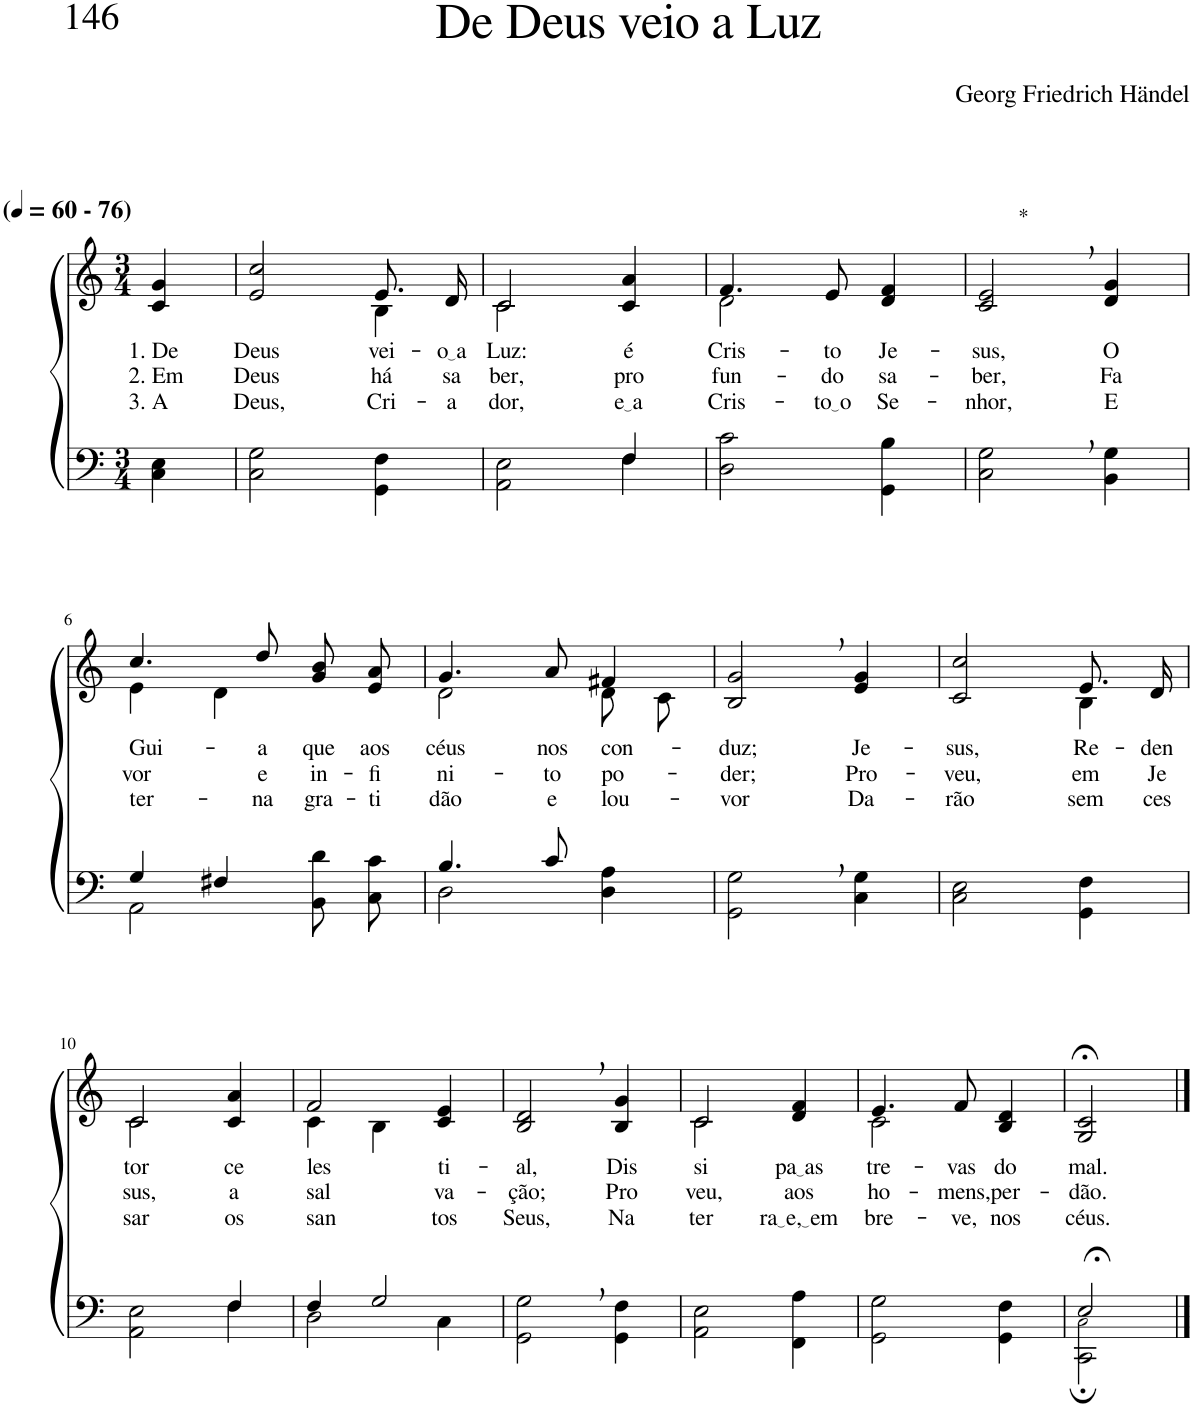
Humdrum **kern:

**kern	**kern	**text	**text	**text
*part2	*part1	*part1	*part1	*part1
*staff2	*staff1	*staff1	*staff1	*staff1
*I"Parte III e IV	*I"Parte I e II	*	*	*
*clefF4	*clefG2	*	*	*
*Trd-1c-2	*Trd-1c-2	*	*	*
*k[]	*k[]	*	*	*
*M3/4	*M3/4	*	*	*
*MM60	*MM60	*	*	*
=1	=1	=1	=1	=1
!	!LO:TX:a:B:t=(	!	!	!
!	!LO:TX:a:B:t=- 76)	!	!	!
!	!	!LO:LY:b	!LO:LY:b	!LO:LY:b
4C\ 4E\	4c/ 4g/	1. De	2. Em	3. A
=2	=2	=2	=2	=2
!	!	!LO:LY:b	!LO:LY:b	!LO:LY:b
*	*^	*	*	*
2C\ 2G\	2e/ 2cc/	2ryy	Deus	Deus	Deus,
!	!	!	!LO:LY:b	!LO:LY:b	!LO:LY:b
4GG\ 4F\	8.e/L	4B\	vei-	há	Cri-
!	!	!	!LO:LY:b	!LO:LY:b	!LO:LY:b
.	16d/Jk	.	o a	sa-	-a-
=3	=3	=3	=3	=3	=3
*^	*	*	*	*	*
!	!	!	!	!LO:LY:b	!LO:LY:b	!LO:LY:b
2ryy	2AA\ 2E\	2c/	2c\	Luz:	-ber,	-dor,
!	!	!	!	!LO:LY:b	!LO:LY:b	!LO:LY:b
4F/	4F\	4c/ 4a/	4ryy	é	pro-	e a
=4	=4	=4	=4	=4	=4	=4
!	!	!	!	!LO:LY:b	!LO:LY:b	!LO:LY:b
*v	*v	*	*	*	*	*
2D\ 2c\	4.f/	2d\	Cris-	-fun-	Cris-
!	!	!	!LO:LY:b	!LO:LY:b	!LO:LY:b
.	8e/	.	-to	-do	to o
!	!	!	!LO:LY:b	!LO:LY:b	!LO:LY:b
4GG\ 4B\	4d/ 4f/	4ryy	Je-	sa-	Se-
=5	=5	=5	=5	=5	=5
!	!LO:TX:a:t=*	!	!	!	!
!	!	!	!LO:LY:b	!LO:LY:b	!LO:LY:b
*	*v	*v	*	*	*
2C\, 2G\,	2c/, 2e/,	-sus,	-ber,	-nhor,
!	!	!LO:LY:b	!LO:LY:b	!LO:LY:b
4BB\ 4G\	4d/ 4g/	O	Fa-	E-
!!LO:LB:g=z
=6	=6	=6	=6	=6
*^	*^	*	*	*
!	!	!	!	!LO:LY:b	!LO:LY:b	!LO:LY:b
4G/	2AA\	4.cc/	4e\	Gui-	-vor	-ter-
4F#X/	.	.	4d\	.	.	.
!	!	!	!	!LO:LY:b	!LO:LY:b	!LO:LY:b
.	.	8dd/	.	-a	e	-na
!	!	!	!	!LO:LY:b	!LO:LY:b	!LO:LY:b
4ryy	8BB\ 8d\L	8g/ 8b/L	4ryy	que	in-	gra-
!	!	!	!	!LO:LY:b	!LO:LY:b	!LO:LY:b
.	8C\ 8c\J	8e/ 8a/J	.	aos	-fi-	-ti-
=7	=7	=7	=7	=7	=7	=7
!	!	!	!	!LO:LY:b	!LO:LY:b	!LO:LY:b
4.B/	2D\	4.g/	2d\	céus	-ni-	-dão
!	!	!	!	!LO:LY:b	!LO:LY:b	!LO:LY:b
8c/	.	8a/	.	nos	-to	e
!	!	!	!	!LO:LY:b	!LO:LY:b	!LO:LY:b
4ryy	4D\ 4A\	4f#X/	8d\L	con-	po-	lou-
.	.	.	8c\J	.	.	.
*v	*v	*	*	*	*	*
=8	=8	=8	=8	=8	=8
!	!	!	!LO:LY:b	!LO:LY:b	!LO:LY:b
*	*v	*v	*	*	*
2GG\, 2G\,	2B/, 2g/,	-duz;	-der;	-vor
!	!	!LO:LY:b	!LO:LY:b	!LO:LY:b
4C\ 4G\	4e/ 4g/	Je-	Pro-	Da-
=9	=9	=9	=9	=9
!	!	!LO:LY:b	!LO:LY:b	!LO:LY:b
*	*^	*	*	*
2C\ 2E\	2c/ 2cc/	2ryy	-sus,	-veu,	-rão
!	!	!	!LO:LY:b	!LO:LY:b	!LO:LY:b
4GG\ 4F\	8.e/L	4B\	Re-	em	sem
!	!	!	!LO:LY:b	!LO:LY:b	!LO:LY:b
.	16d/Jk	.	-den-	Je-	ces-
!!LO:LB:g=z	!!
=10	=10	=10	=10	=10	=10
*^	*	*	*	*	*
!	!	!	!	!LO:LY:b	!LO:LY:b	!LO:LY:b
2ryy	2AA\ 2E\	2c/	2c\	-tor	-sus,	-sar
!	!	!	!	!LO:LY:b	!LO:LY:b	!LO:LY:b
4F/	4F\	4c/ 4a/	4ryy	ce-	a	os
=11	=11	=11	=11	=11	=11	=11
!	!	!	!	!LO:LY:b	!LO:LY:b	!LO:LY:b
4F/	2D\	2f/	4c\	-les-	sal-	san-
2G/	.	.	4B\	.	.	.
!	!	!	!	!LO:LY:b	!LO:LY:b	!LO:LY:b
.	4C\	4c/ 4e/	4ryy	-ti-	-va-	-tos
=12	=12	=12	=12	=12	=12	=12
!	!	!	!	!LO:LY:b	!LO:LY:b	!LO:LY:b
*v	*v	*	*	*	*	*
*	*v	*v	*	*	*
2GG\, 2G\,	2B/, 2d/,	-al,	-ção;	Seus,
!	!	!LO:LY:b	!LO:LY:b	!LO:LY:b
4GG\ 4F\	4B/ 4g/	Dis-	Pro-	Na
=13	=13	=13	=13	=13
*	*^	*	*	*
!	!	!	!LO:LY:b	!LO:LY:b	!LO:LY:b
2AA\ 2E\	2c/	2c\	-si-	-veu,	ter-
!	!	!	!LO:LY:b	!LO:LY:b	!LO:LY:b
4FF\ 4A\	4d/ 4f/	4ryy	pa as	aos	ra e, em
=14	=14	=14	=14	=14	=14
!	!	!	!LO:LY:b	!LO:LY:b	!LO:LY:b
2GG\ 2G\	4.e/	2c\	tre-	ho-	bre-
!	!	!	!LO:LY:b	!LO:LY:b	!LO:LY:b
.	8f/	.	-vas	-mens,	-ve,
!	!	!	!LO:LY:b	!LO:LY:b	!LO:LY:b
4GG\ 4F\	4B/ 4d/	4ryy	do	per-	nos
=15	=15	=15	=15	=15	=15
*^	*	*	*	*	*
!	!	!	!	!LO:LY:b	!LO:LY:b	!LO:LY:b
*	*	*v	*v	*	*	*
2E;</	2CC\; 2C!\;	2G/;< 2c/;<	mal.	-dão.	céus.
*v	*v	*	*	*	*
==	==	==	==	==
*-	*-	*-	*-	*-
